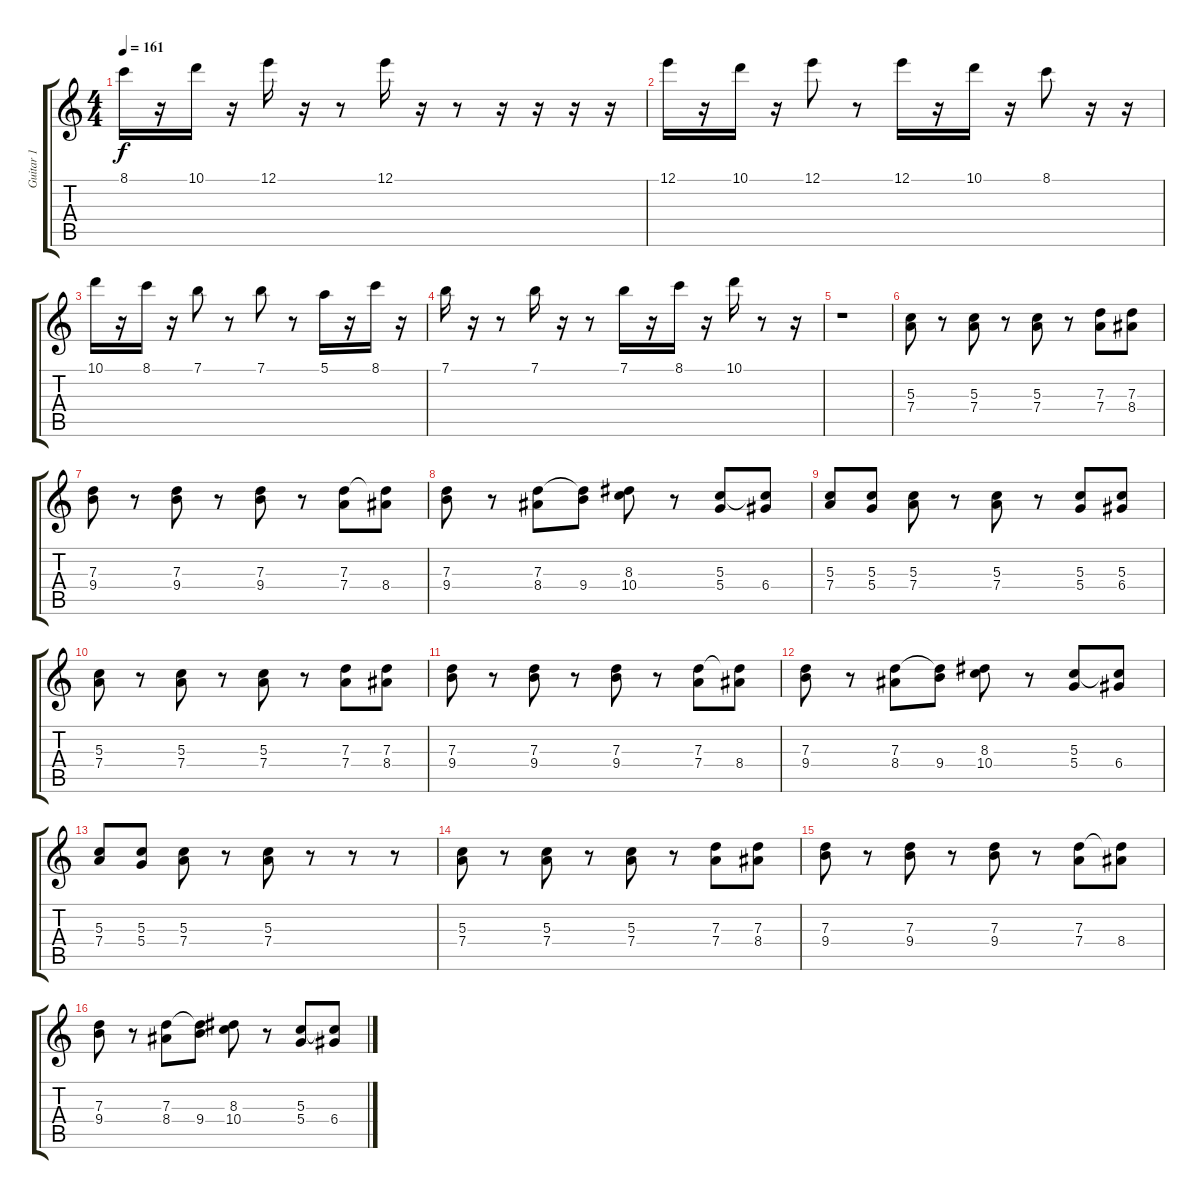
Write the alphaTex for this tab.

\track ("Guitar 1" "Guitar 1") {instrument electricguitarclean}
\staff {score tabs}
\tuning (E4 B3 G3 D3 A2 E2) {hide}
\ts (4 4)
\tempo 161
\clef g2
\ks c
8.1.16{dy f} r.16 10.1.16 r.16 12.1.16 r.16 r.8 12.1.16 r.16 r.8 r.16 r.16 r.16 r.16 |
12.1.16 r.16 10.1.16 r.16 12.1.8 r.8 12.1.16 r.16 10.1.16 r.16 8.1.8 r.16 r.16 |
10.1.16 r.16 8.1.16 r.16 7.1.8 r.8 7.1.8 r.8 5.1.16 r.16 8.1.16 r.16 |
7.1.16 r.16 r.8 7.1.16 r.16 r.8 7.1.16 r.16 8.1.16 r.16 10.1.16 r.8 r.16 |
r.1 |
(5.3 7.4).8 r.8 (5.3 7.4).8 r.8 (5.3 7.4).8 r.8 (7.3 7.4).8 (7.3 8.4).8 |
(7.3 9.4).8 r.8 (7.3 9.4).8 r.8 (7.3 9.4).8 r.8 (7.3 7.4).8 (7.3{t} 8.4).8 |
(7.3 9.4).8 r.8 (7.3 8.4).8 (7.3{t} 9.4).8 (8.3 10.4).8 r.8 (5.3 5.4).8 (5.3{t} 6.4).8 |
(5.3 7.4).8 (5.3 5.4).8 (5.3 7.4).8 r.8 (5.3 7.4).8 r.8 (5.3 5.4).8 (5.3 6.4).8 |
(5.3 7.4).8 r.8 (5.3 7.4).8 r.8 (5.3 7.4).8 r.8 (7.3 7.4).8 (7.3 8.4).8 |
(7.3 9.4).8 r.8 (7.3 9.4).8 r.8 (7.3 9.4).8 r.8 (7.3 7.4).8 (7.3{t} 8.4).8 |
(7.3 9.4).8 r.8 (7.3 8.4).8 (7.3{t} 9.4).8 (8.3 10.4).8 r.8 (5.3 5.4).8 (5.3{t} 6.4).8 |
(5.3 7.4).8 (5.3 5.4).8 (5.3 7.4).8 r.8 (5.3 7.4).8 r.8 r.8 r.8 |
(5.3 7.4).8 r.8 (5.3 7.4).8 r.8 (5.3 7.4).8 r.8 (7.3 7.4).8 (7.3 8.4).8 |
(7.3 9.4).8 r.8 (7.3 9.4).8 r.8 (7.3 9.4).8 r.8 (7.3 7.4).8 (7.3{t} 8.4).8 |
(7.3 9.4).8 r.8 (7.3 8.4).8 (7.3{t} 9.4).8 (8.3 10.4).8 r.8 (5.3 5.4).8 (5.3{t} 6.4).8
